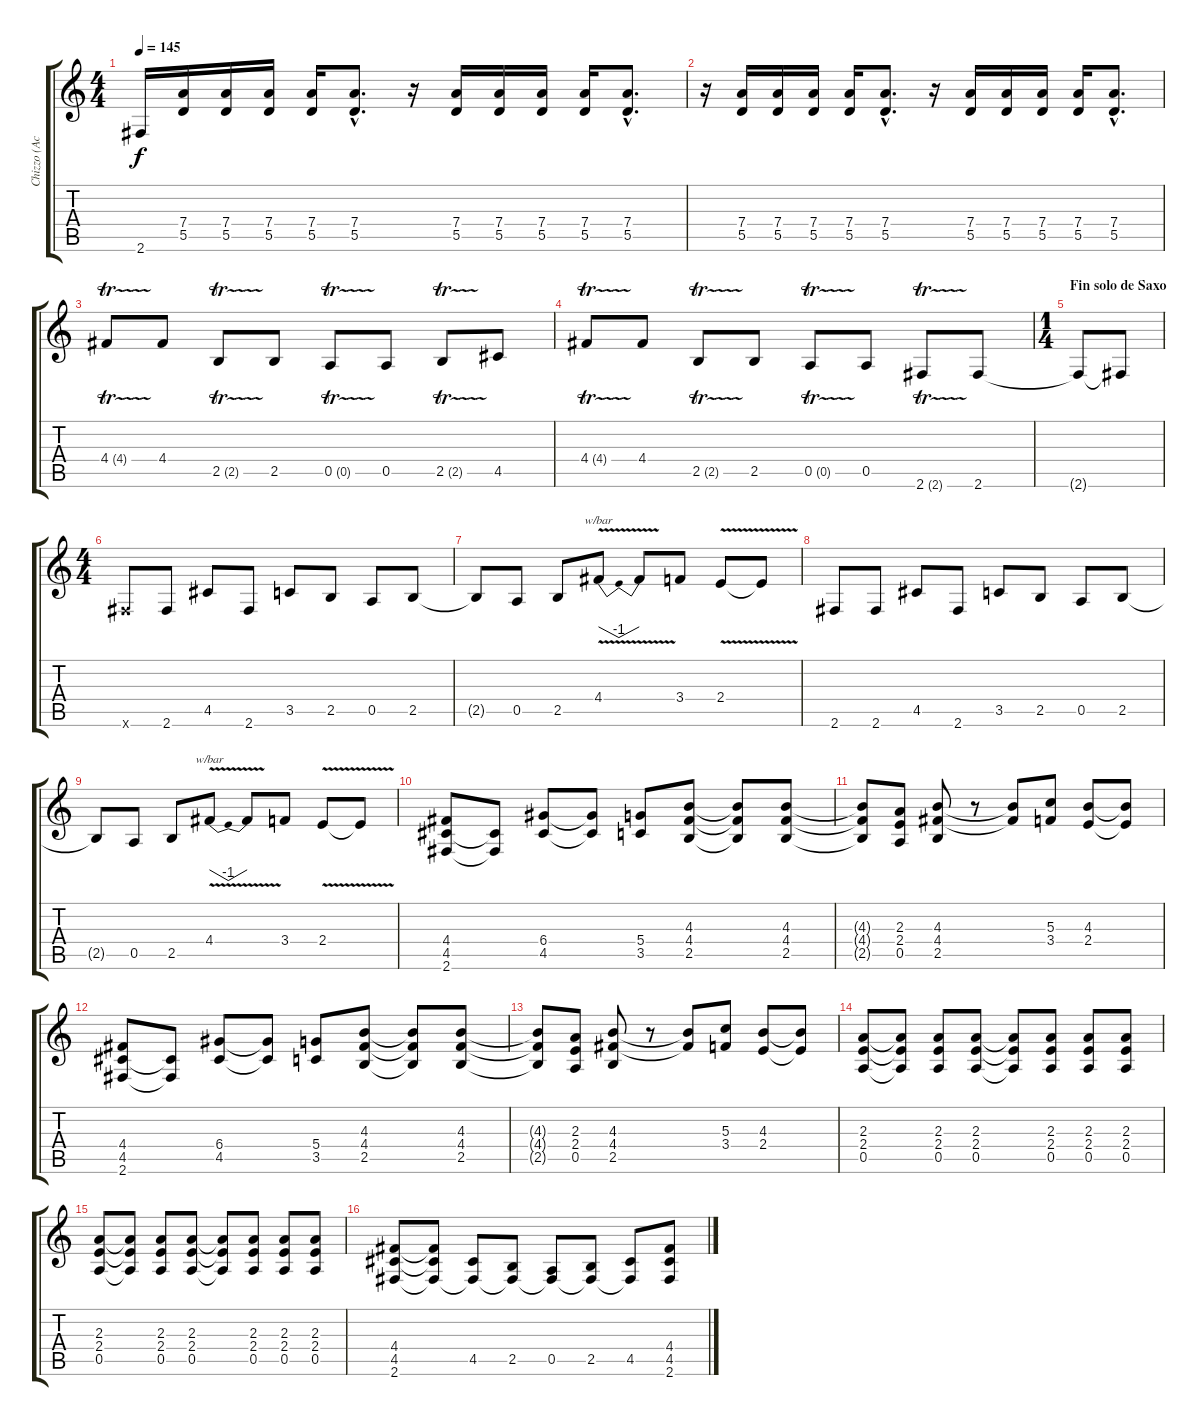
\track ("Chizzo (Acomp)" "Chizzo (Ac") {instrument distortionguitar}
\staff {score tabs}
\tuning (E4 B3 G3 D3 A2 E2) {hide}
\ts (4 4)
\tempo 145
\clef g2
\ks c
2.6{t}.16{dy f} (7.4 5.5).16 (7.4 5.5).16 (7.4 5.5).16 (7.4 5.5).16 (7.4{hac} 5.5{hac}).8{d} r.16 (7.4 5.5).16 (7.4 5.5).16 (7.4 5.5).16 (7.4 5.5).16 (7.4{hac} 5.5{hac}).8{d} |
r.16 (7.4 5.5).16 (7.4 5.5).16 (7.4 5.5).16 (7.4 5.5).16 (7.4{hac} 5.5{hac}).8{d} r.16 (7.4 5.5).16 (7.4 5.5).16 (7.4 5.5).16 (7.4 5.5).16 (7.4{hac} 5.5{hac}).8{d} |
4.4{tr (4 16)}.8 4.4.8 2.5{tr (2 16)}.8 2.5.8 0.5{tr (0 16)}.8 0.5.8 2.5{tr (2 16)}.8 4.5.8 |
4.4{tr (4 16)}.8 4.4.8 2.5{tr (2 16)}.8 2.5.8 0.5{tr (0 16)}.8 0.5.8 2.6{tr (2 16)}.8 2.6.8 |
\ts (1 4)
\section ("" "Fin solo de Saxo")
2.6{t}.8 2.6{t}.8 |
\ts (4 4)
2.6{x}.8 2.6.8 4.5.8 2.6.8 3.5.8 2.5.8 0.5.8 2.5.8 |
2.5{t}.8 0.5.8 2.5.8 4.4{v}.8{tbe (dip default 0 0 30 -4 60 0)} 4.4{t}.8 3.4.8 2.4{v}.8 2.4{t}.8 |
2.6.8 2.6.8 4.5.8 2.6.8 3.5.8 2.5.8 0.5.8 2.5.8 |
2.5{t}.8 0.5.8 2.5.8 4.4{v}.8{tbe (dip default 0 0 30 -4 60 0)} 4.4{t}.8 3.4.8 2.4{v}.8 2.4{t}.8 |
(4.4 4.5 2.6).8 (4.5{t} 2.6{t}).8 (6.4 4.5).8 (6.4{t} 4.5{t}).8 (5.4 3.5).8 (4.3 4.4 2.5).8 (4.3{t} 4.4{t} 2.5{t}).8 (4.3 4.4 2.5).8 |
(4.3{t} 4.4{t} 2.5{t}).8 (2.3 2.4 0.5).8 (4.3 4.4 2.5).8 r.8 (4.3{t} 4.4{t}).8 (5.3 3.4).8 (4.3 2.4).8 (4.3{t} 2.4{t}).8 |
(4.4 4.5 2.6).8 (4.5{t} 2.6{t}).8 (6.4 4.5).8 (6.4{t} 4.5{t}).8 (5.4 3.5).8 (4.3 4.4 2.5).8 (4.3{t} 4.4{t} 2.5{t}).8 (4.3 4.4 2.5).8 |
(4.3{t} 4.4{t} 2.5{t}).8 (2.3 2.4 0.5).8 (4.3 4.4 2.5).8 r.8 (4.3{t} 4.4{t}).8 (5.3 3.4).8 (4.3 2.4).8 (4.3{t} 2.4{t}).8 |
(2.3 2.4 0.5).8 (2.3{t} 2.4{t} 0.5{t}).8 (2.3 2.4 0.5).8 (2.3 2.4 0.5).8 (2.3{t} 2.4{t} 0.5{t}).8 (2.3 2.4 0.5).8 (2.3 2.4 0.5).8 (2.3 2.4 0.5).8 |
(2.3 2.4 0.5).8 (2.3{t} 2.4{t} 0.5{t}).8 (2.3 2.4 0.5).8 (2.3 2.4 0.5).8 (2.3{t} 2.4{t} 0.5{t}).8 (2.3 2.4 0.5).8 (2.3 2.4 0.5).8 (2.3 2.4 0.5).8 |
(4.4 4.5 2.6).8 (4.4{t} 4.5{t} 2.6{t}).8 (4.5 2.6{t}).8 (2.5 2.6{t}).8 (0.5 2.6{t}).8 (2.5 2.6{t}).8 (4.5 2.6{t}).8 (4.4 4.5 2.6).8
